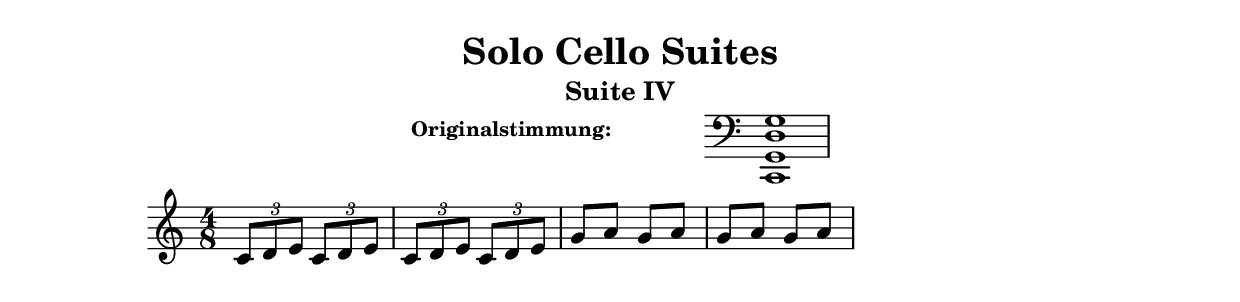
%% Do not edit this file; it is auto-generated from LSR http://lsr.dsi.unimi.it
%% This file is in the public domain.
\version "2.11.38"

\header {
  lsrtags = "staff-notation"
 texidoc = "
The \\markup command is quite versatile. In this snippet, it contains a
\\score bloc instead of texts or marks.
" }
% begin verbatim
tuning = \markup {
    \score {
	\new Staff \with {
	    \remove Time_signature_engraver
	} {
	    \clef bass  <c, g, d g>1
	}
	\layout { ragged-right = ##t }
    }
}


\header {
    title = "Solo Cello Suites"
    subtitle = "Suite IV"
    subsubtitle = \markup { "Originalstimmung:" \tuning }
}

\relative {
    \time 4/8
    \times 2/3 { c'8 d e } \times 2/3 {c d e}
    \times 2/3 { c8 d e } \times 2/3 {c d e}
    g8 a8 g8 a 
    g8 a8 g8 a 
}
